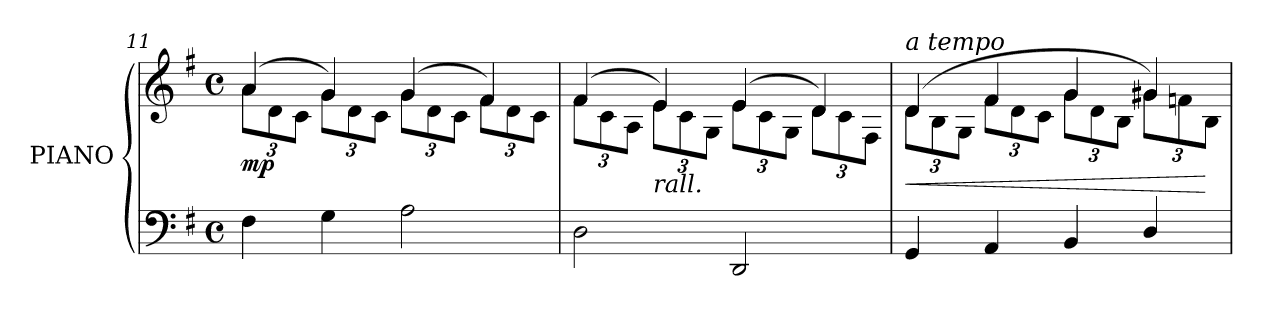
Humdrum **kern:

**kern	**kern	**dynam
*part1	*part1	*part1
*staff2	*staff1	*staff1/2
*I"PIANO	*	*
*I'Pno.	*	*
*clefF4	*clefG2	*
*k[f#]	*k[f#]	*
*M4/4	*M4/4	*
*met(c)	*met(c)	*
=11	=11	=11
*	*^	*
*	*	*Xbrackettup	*
!	!	!	!LO:DY:b
4F#\	(>4a/	12a\L	mp
.	.	12d\	.
.	.	12c\J	.
4G\	4g/)	12g\L	.
.	.	12d\	.
.	.	12c\J	.
2A\	(>4g/	12g\L	.
.	.	12d\	.
.	.	12c\J	.
.	4f#/)	12f#\L	.
.	.	12d\	.
.	.	12c\J	.
=12	=12	=12	=12
2D\	(>4f#/	12f#\L	.
.	.	12c\	.
.	.	12A\J	.
!	!LO:TX:b:i:t=rall.	!	!
.	4e/)	12e\L	.
.	.	12c\	.
.	.	12G\J	.
2DD/	(>4e/	12e\L	.
.	.	12c\	.
.	.	12G\J	.
.	4d/)	12d\L	.
.	.	12c\	.
.	.	12F#\J	.
!!LO:LB:g=z	!!
=13	=13	=13	=13
!	!LO:TX:a:i:t=a tempo	!	!
!	!	!	!LO:HP:b
4GG/	(>4d/	12d\L	<
.	.	12B\	.
.	.	12G\J	.
4AA/	4f#/	12f#\L	.
.	.	12d\	.
.	.	12c\J	.
4BB/	4g/	12g\L	.
.	.	12d\	.
.	.	12B\J	.
4D/	4g#X/)	12g#\L	.
.	.	12fn\	.
.	.	12B\J	[
*	*v	*v	*
=	=	=
*-	*-	*-
